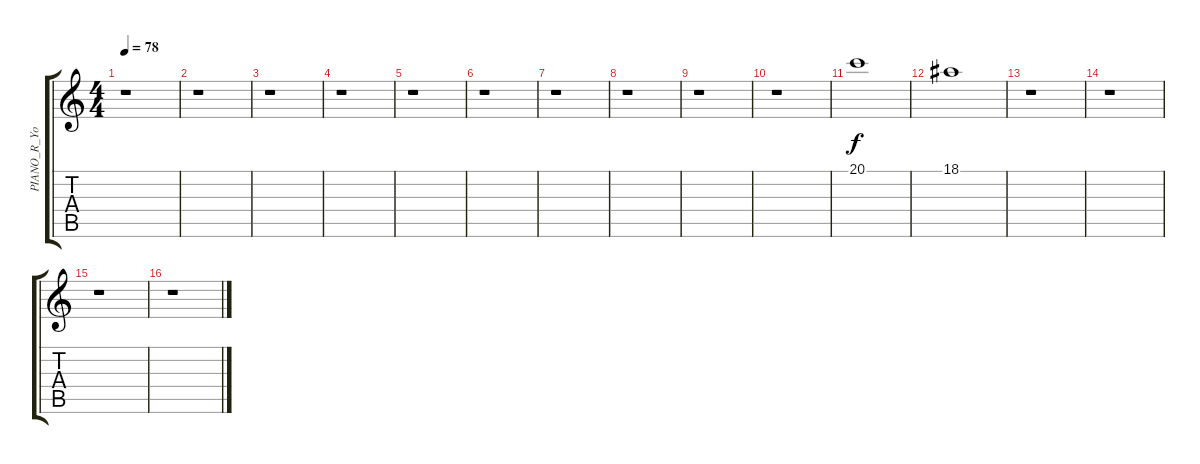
\track ("PIANO_R_Yoshiki" "PIANO_R_Yo") {instrument acousticgrandpiano}
\staff {score tabs}
\tuning (E4 B3 G3 D3 A2 E2) {hide}
\ts (4 4)
\tempo 78
\clef g2
\ks c
r.1{dy f instrument acousticgrandpiano} |
r.1 |
r.1 |
r.1 |
r.1 |
r.1 |
r.1 |
r.1 |
r.1 |
r.1 |
20.1.1 |
18.1.1 |
r.1 |
r.1 |
r.1 |
r.1
